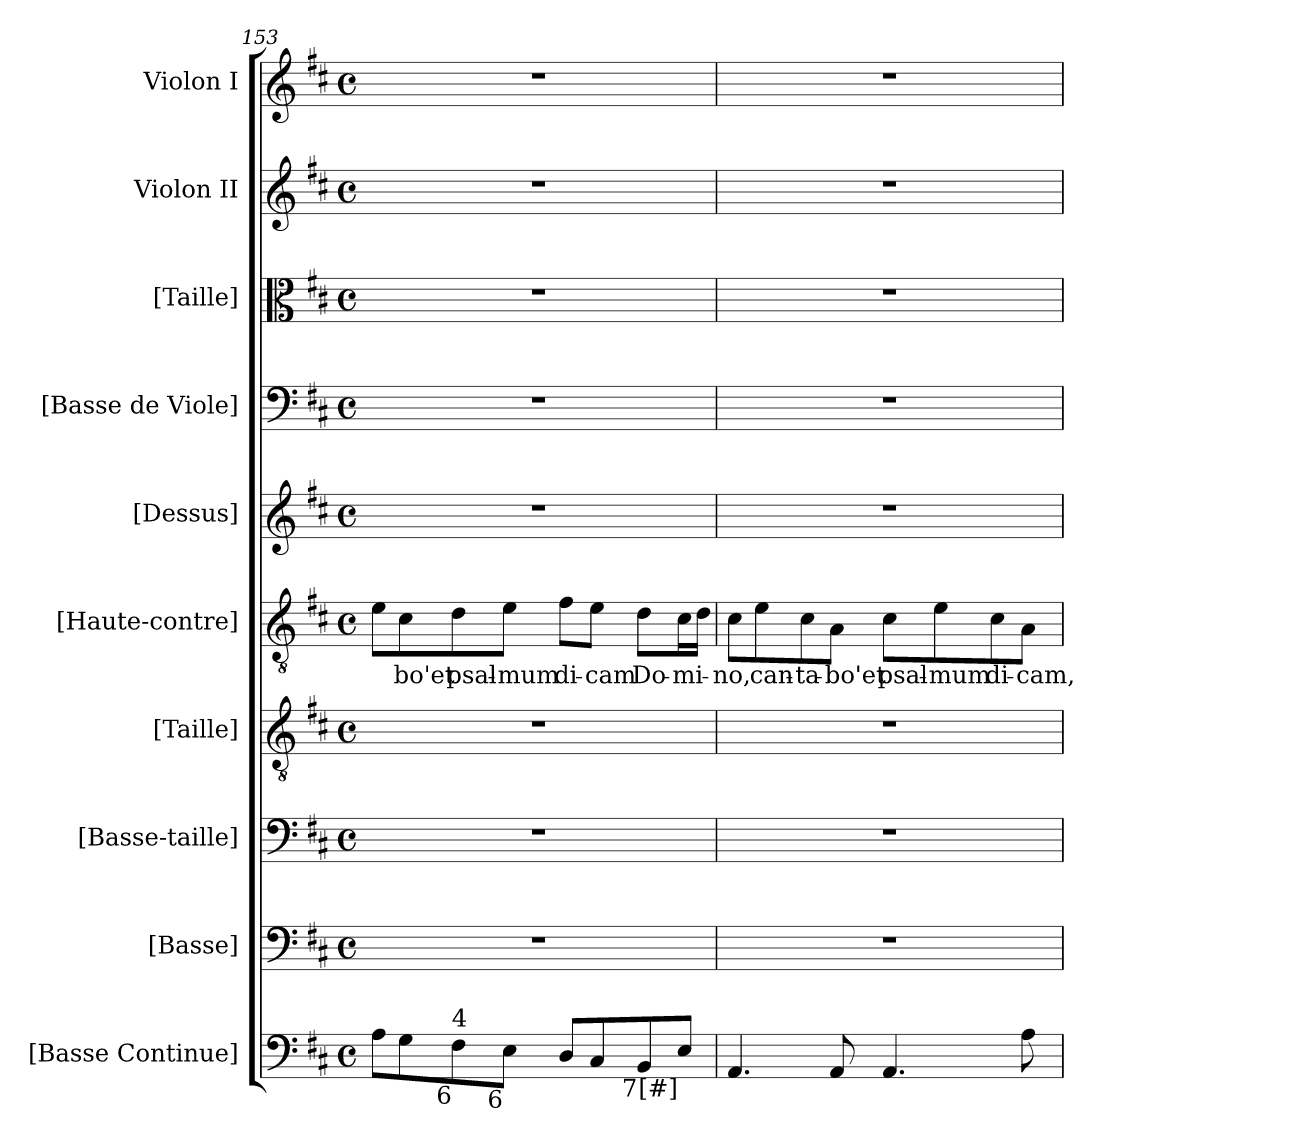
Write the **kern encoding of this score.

**kern	**kern	**kern	**kern	**kern	**text	**kern	**kern	**kern	**kern	**kern
*part10	*part9	*part8	*part7	*part6	*part6	*part5	*part4	*part3	*part2	*part1
*staff10	*staff9	*staff8	*staff7	*staff6	*staff6	*staff5	*staff4	*staff3	*staff2	*staff1
*I"[Basse Continue]	*I"[Basse]	*I"[Basse-taille]	*I"[Taille]	*I"[Haute-contre]	*	*I"[Dessus]	*I"[Basse de Viole]	*I"[Taille]	*I"Violon II	*I"Violon I
*I'B.c.	*I'B.	*I'B.t.	*I'T.	*I'H.C.	*	*I'D.	*	*	*I'Vln. II	*I'Vln. I
*clefF4	*clefF4	*clefF4	*clefGv2	*clefGv2	*	*clefG2	*clefF4	*clefC3	*clefG2	*clefG2
*	*	*	*ITrd7c12	*ITrd7c12	*	*	*	*	*	*
*k[f#c#]	*k[f#c#]	*k[f#c#]	*k[f#c#]	*k[f#c#]	*	*k[f#c#]	*k[f#c#]	*k[f#c#]	*k[f#c#]	*k[f#c#]
*D:	*D:	*D:	*D:	*D:	*	*D:	*D:	*D:	*D:	*D:
*M4/4	*M4/4	*M4/4	*M4/4	*M4/4	*	*M4/4	*M4/4	*M4/4	*M4/4	*M4/4
*met(c)	*met(c)	*met(c)	*met(c)	*met(c)	*	*met(c)	*met(c)	*met(c)	*met(c)	*met(c)
=153	=153	=153	=153	=153	=153	=153	=153	=153	=153	=153
8Ai\L	1r	1r	1r	8Ei\L	.	1r	1r	1r	1r	1r
!	!	!	!	!	!LO:LY:b:color=#000000	!	!	!	!	!
8Gi\	.	.	.	8C#i\	-bo'et	.	.	.	.	.
!LO:TX:b:rj:t=6	!	!	!	!	!	!	!	!	!	!
!LO:TX:t=4	!	!	!	!	!	!	!	!	!	!
!	!	!	!	!	!LO:LY:b:color=#000000	!	!	!	!	!
8F#i\	.	.	.	8Di\	psal-	.	.	.	.	.
!LO:TX:b:rj:t=6	!	!	!	!	!	!	!	!	!	!
!	!	!	!	!	!LO:LY:b:color=#000000	!	!	!	!	!
8Ei\J	.	.	.	8Ei\J	-mum	.	.	.	.	.
!	!	!	!	!	!LO:LY:b:color=#000000	!	!	!	!	!
8Di/L	.	.	.	8F#i\L	di-	.	.	.	.	.
!	!	!	!	!	!LO:LY:b:color=#000000	!	!	!	!	!
8C#i/	.	.	.	8Ei\J	-cam	.	.	.	.	.
!LO:TX:b:rj:t=7	!	!	!	!	!	!	!	!	!	!
!	!	!	!	!	!LO:LY:b:color=#000000	!	!	!	!	!
8BBi/	.	.	.	8Di\L	Do-	.	.	.	.	.
!LO:TX:b:rj:t=[#]	!	!	!	!	!	!	!	!	!	!
!	!	!	!	!	!LO:LY:b:color=#000000	!	!	!	!	!
8Ei/J	.	.	.	16C#i\L	-mi-	.	.	.	.	.
.	.	.	.	16Di\JJ	.	.	.	.	.	.
!!LO:LB:g=z
=154	=154	=154	=154	=154	=154	=154	=154	=154	=154	=154
!	!	!	!	!	!LO:LY:b:color=#000000	!	!	!	!	!
4.AAi/	1r	1r	1r	8C#i\L	-no,	1r	1r	1r	1r	1r
!	!	!	!	!	!LO:LY:b:color=#000000	!	!	!	!	!
.	.	.	.	8Ei\	can-	.	.	.	.	.
!	!	!	!	!	!LO:LY:b:color=#000000	!	!	!	!	!
.	.	.	.	8C#i\	-ta-	.	.	.	.	.
!	!	!	!	!	!LO:LY:b:color=#000000	!	!	!	!	!
8AAi/	.	.	.	8AAi\J	-bo'et	.	.	.	.	.
!	!	!	!	!	!LO:LY:b:color=#000000	!	!	!	!	!
4.AAi/	.	.	.	8C#i\L	psal-	.	.	.	.	.
!	!	!	!	!	!LO:LY:b:color=#000000	!	!	!	!	!
.	.	.	.	8Ei\	-mum	.	.	.	.	.
!	!	!	!	!	!LO:LY:b:color=#000000	!	!	!	!	!
.	.	.	.	8C#i\	di-	.	.	.	.	.
!	!	!	!	!	!LO:LY:b:color=#000000	!	!	!	!	!
8Ai\	.	.	.	8AAi\J	-cam,	.	.	.	.	.
=	=	=	=	=	=	=	=	=	=	=
*-	*-	*-	*-	*-	*-	*-	*-	*-	*-	*-
